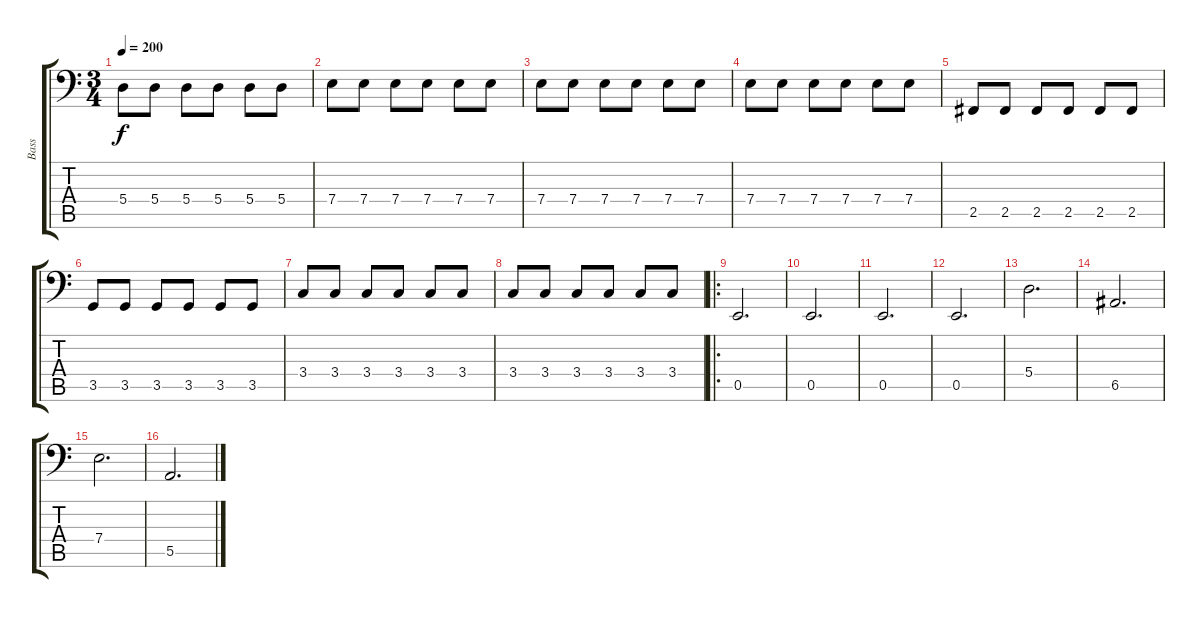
\track ("Bass" "Bass") {instrument electricbasspick}
\staff {score tabs}
\tuning (C3 G2 D2 A1 E1 B0) {hide}
\ts (3 4)
\tempo 200
\clef f4
\ks c
5.4.8{dy f} 5.4.8 5.4.8 5.4.8 5.4.8 5.4.8 |
7.4.8 7.4.8 7.4.8 7.4.8 7.4.8 7.4.8 |
7.4.8 7.4.8 7.4.8 7.4.8 7.4.8 7.4.8 |
7.4.8 7.4.8 7.4.8 7.4.8 7.4.8 7.4.8 |
2.5.8 2.5.8 2.5.8 2.5.8 2.5.8 2.5.8 |
3.5.8 3.5.8 3.5.8 3.5.8 3.5.8 3.5.8 |
3.4.8 3.4.8 3.4.8 3.4.8 3.4.8 3.4.8 |
3.4.8 3.4.8 3.4.8 3.4.8 3.4.8 3.4.8 |
\ro
0.5.2{d} |
0.5.2{d} |
0.5.2{d} |
0.5.2{d} |
5.4.2{d} |
6.5.2{d} |
7.4.2{d} |
5.5.2{d}
